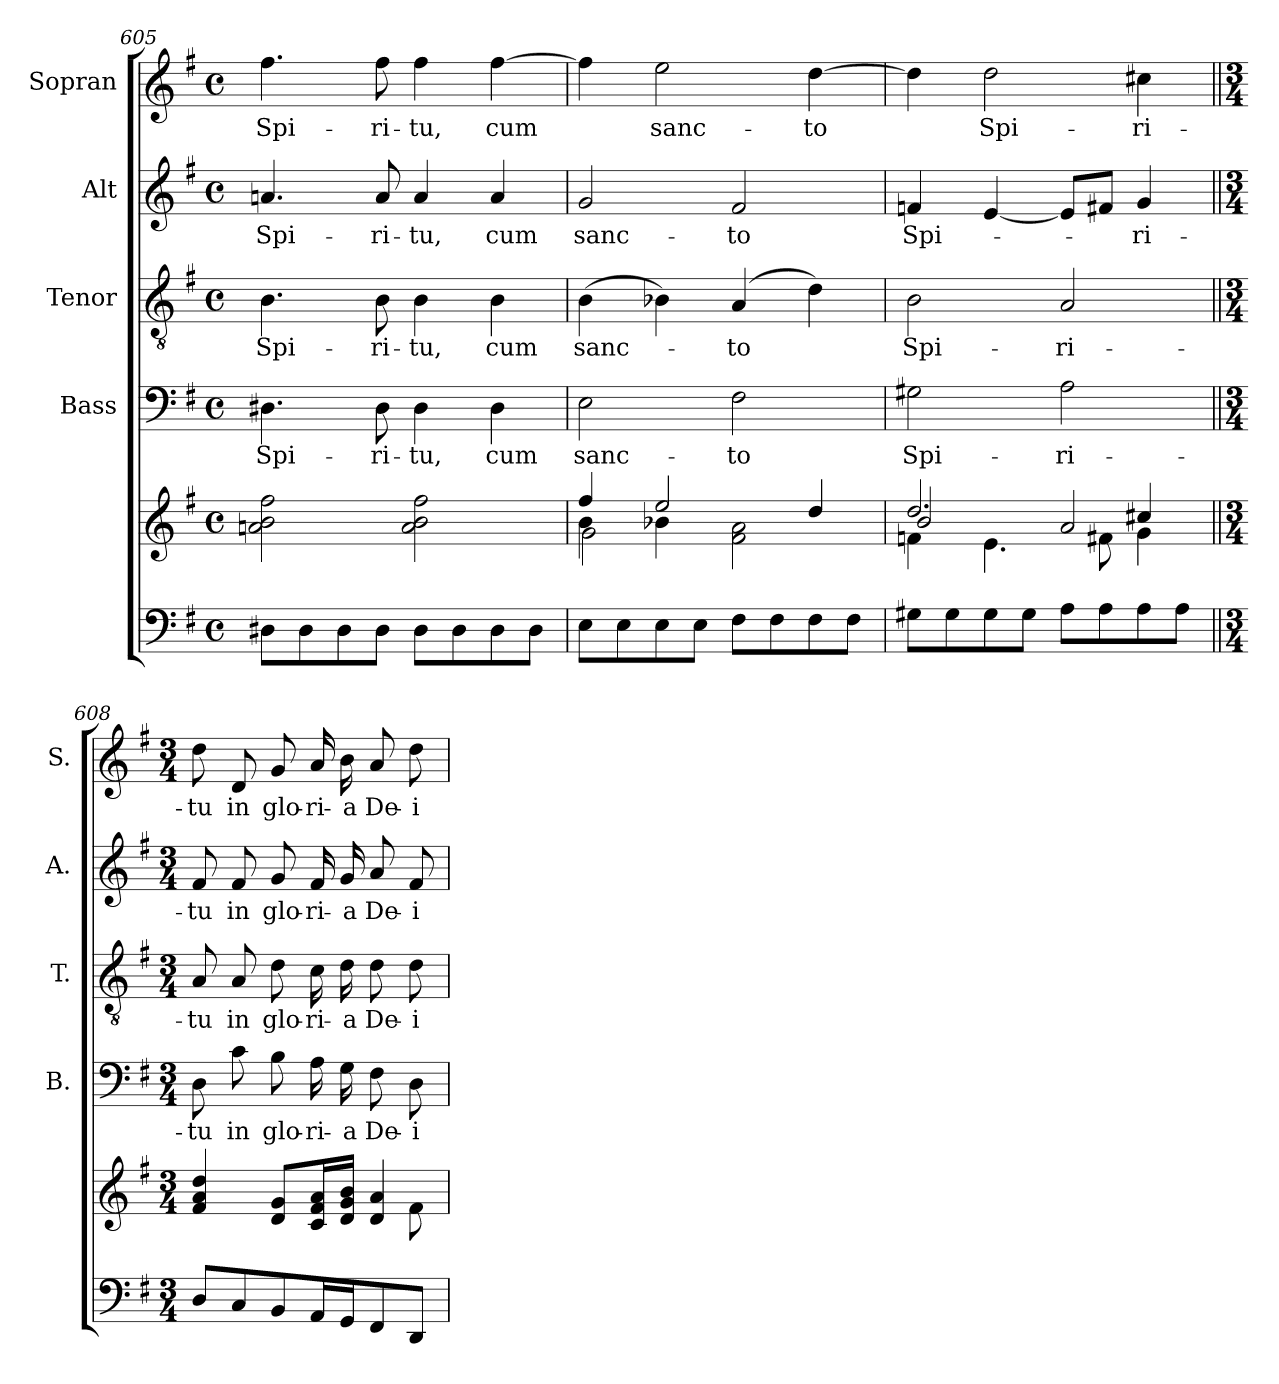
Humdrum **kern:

**kern	**kern	**kern	**text	**kern	**text	**kern	**text	**kern	**text
*part5	*part5	*part4	*part4	*part3	*part3	*part2	*part2	*part1	*part1
*staff6	*staff5	*staff4	*staff4	*staff3	*staff3	*staff2	*staff2	*staff1	*staff1
*	*	*I"Bass	*	*I"Tenor	*	*I"Alt	*	*I"Sopran	*
*	*	*I'B.	*	*I'T.	*	*I'A.	*	*I'S.	*
*clefF4	*clefG2	*clefF4	*	*clefGv2	*	*clefG2	*	*clefG2	*
*k[f#]	*k[f#]	*k[f#]	*	*k[f#]	*	*k[f#]	*	*k[f#]	*
*G:	*G:	*G:	*	*G:	*	*G:	*	*G:	*
*M4/4	*M4/4	*M4/4	*	*M4/4	*	*M4/4	*	*M4/4	*
*met(c)	*met(c)	*met(c)	*	*met(c)	*	*met(c)	*	*met(c)	*
=605	=605	=605	=605	=605	=605	=605	=605	=605	=605
!	!	!	!LO:LY:b	!	!LO:LY:b	!	!LO:LY:b	!	!LO:LY:b
8D#X\L	2an\ 2b\ 2ff#\	4.D#X\	Spi-	4.B\	Spi-	4.an/	Spi-	4.ff#\	Spi-
8D#\	.	.	.	.	.	.	.	.	.
8D#\	.	.	.	.	.	.	.	.	.
!	!	!	!LO:LY:b	!	!LO:LY:b	!	!LO:LY:b	!	!LO:LY:b
8D#\J	.	8D#\	-ri-	8B\	-ri-	8a/	-ri-	8ff#\	-ri-
!	!	!	!LO:LY:b	!	!LO:LY:b	!	!LO:LY:b	!	!LO:LY:b
8D#\L	2a\ 2b\ 2ff#\	4D#\	-tu,	4B\	-tu,	4a/	-tu,	4ff#\	-tu,
8D#\	.	.	.	.	.	.	.	.	.
!	!	!	!LO:LY:b	!	!LO:LY:b	!	!LO:LY:b	!	!LO:LY:b
8D#\	.	4D#\	cum	4B\	cum	4a/	cum	[4ff#\	cum
8D#\J	.	.	.	.	.	.	.	.	.
=606	=606	=606	=606	=606	=606	=606	=606	=606	=606
*	*^	*	*	*	*	*	*	*	*
*	*	*^	*	*	*	*	*	*	*	*
!	!	!	!	!	!LO:LY:b	!	!LO:LY:b	!	!LO:LY:b	!	!
8E\L	4ff#/	4b\	2g\	2E\	sanc-	(>4B\	sanc-	2g/	sanc-	4ff#\]	.
8E\	.	.	.	.	.	.	.	.	.	.	.
!	!	!	!	!	!	!	!	!	!	!	!LO:LY:b
8E\	2ee/	4b-X\	.	.	.	4B-X\)	.	.	.	2ee\	sanc-
8E\J	.	.	.	.	.	.	.	.	.	.	.
!	!	!	!	!	!LO:LY:b	!	!LO:LY:b	!	!LO:LY:b	!	!
8F#\L	.	2f#\ 2a\	2ryy	2F#\	-to	(4A/	-to	2f#/	-to	.	.
8F#\	.	.	.	.	.	.	.	.	.	.	.
!	!	!	!	!	!	!	!	!	!	!	!LO:LY:b
8F#\	4dd/	.	.	.	.	4d\)	.	.	.	[4dd\	-to
8F#\J	.	.	.	.	.	.	.	.	.	.	.
!!LO:LB:g=z
=607	=607	=607	=607	=607	=607	=607	=607	=607	=607	=607	=607
!	!	!	!	!	!LO:LY:b	!	!LO:LY:b	!	!LO:LY:b	!	!
8G#X\L	2.dd/	4fn\	2b/	2G#X\	Spi-	2B\	Spi-	4fn/	Spi-	4dd\]	.
8G#\	.	.	.	.	.	.	.	.	.	.	.
!	!	!	!	!	!	!	!	!	!	!	!LO:LY:b
8G#\	.	4.e\	.	.	.	.	.	[4e/	.	2dd\	Spi-
8G#\J	.	.	.	.	.	.	.	.	.	.	.
!	!	!	!	!	!LO:LY:b	!	!LO:LY:b	!	!	!	!
8A\L	.	.	2a/	2A\	-ri-	2A/	-ri-	8e/L]	.	.	.
8A\	.	8f#X\	.	.	.	.	.	8f#X/J	.	.	.
!	!	!	!	!	!	!	!	!	!LO:LY:b	!	!LO:LY:b
8A\	4cc#X/	4g\	.	.	.	.	.	4g/	-ri-	4cc#X\	-ri-
8A\J	.	.	.	.	.	.	.	.	.	.	.
*	*v	*v	*v	*	*	*	*	*	*	*	*
=608||	=608||	=608||	=608||	=608||	=608||	=608||	=608||	=608||	=608||
*M3/4	*M3/4	*M3/4	*	*M3/4	*	*M3/4	*	*M3/4	*
*	*^	*	*	*	*	*	*	*	*
!	!	!	!	!LO:LY:b	!	!LO:LY:b	!	!LO:LY:b	!	!LO:LY:b
8D/L	4f#/ 4a/ 4dd/	2ryy	8D\	-tu	8A/	-tu	8f#/	-tu	8dd\	-tu
!	!	!	!	!LO:LY:b	!	!LO:LY:b	!	!LO:LY:b	!	!LO:LY:b
8C/	.	.	8c\	in	8A/	in	8f#/	in	8d/	in
!	!	!	!	!LO:LY:b	!	!LO:LY:b	!	!LO:LY:b	!	!LO:LY:b
8BB/	8d/ 8g/L	.	8B\	glo-	8d\	glo-	8g/	glo-	8g/	glo-
!	!	!	!	!LO:LY:b	!	!LO:LY:b	!	!LO:LY:b	!	!LO:LY:b
16AA/L	16c/ 16f#/ 16a/L	.	16A\	-ri-	16c\	-ri-	16f#/	-ri-	16a/	-ri-
!	!	!	!	!LO:LY:b	!	!LO:LY:b	!	!LO:LY:b	!	!LO:LY:b
16GG/J	16d/ 16g/ 16b/JJ	.	16G\	-a	16d\	-a	16g/	-a	16b\	-a
!	!	!	!	!LO:LY:b	!	!LO:LY:b	!	!LO:LY:b	!	!LO:LY:b
8FF#/	4d/ 4a/	8ryy	8F#\	De-	8d\	De-	8a/	De-	8a/	De-
!	!	!	!	!LO:LY:b	!	!LO:LY:b	!	!LO:LY:b	!	!LO:LY:b
8DD/J	.	8f#\	8D\	-i	8d\	-i	8f#/	-i	8dd\	-i
*	*v	*v	*	*	*	*	*	*	*	*
=	=	=	=	=	=	=	=	=	=
*-	*-	*-	*-	*-	*-	*-	*-	*-	*-
